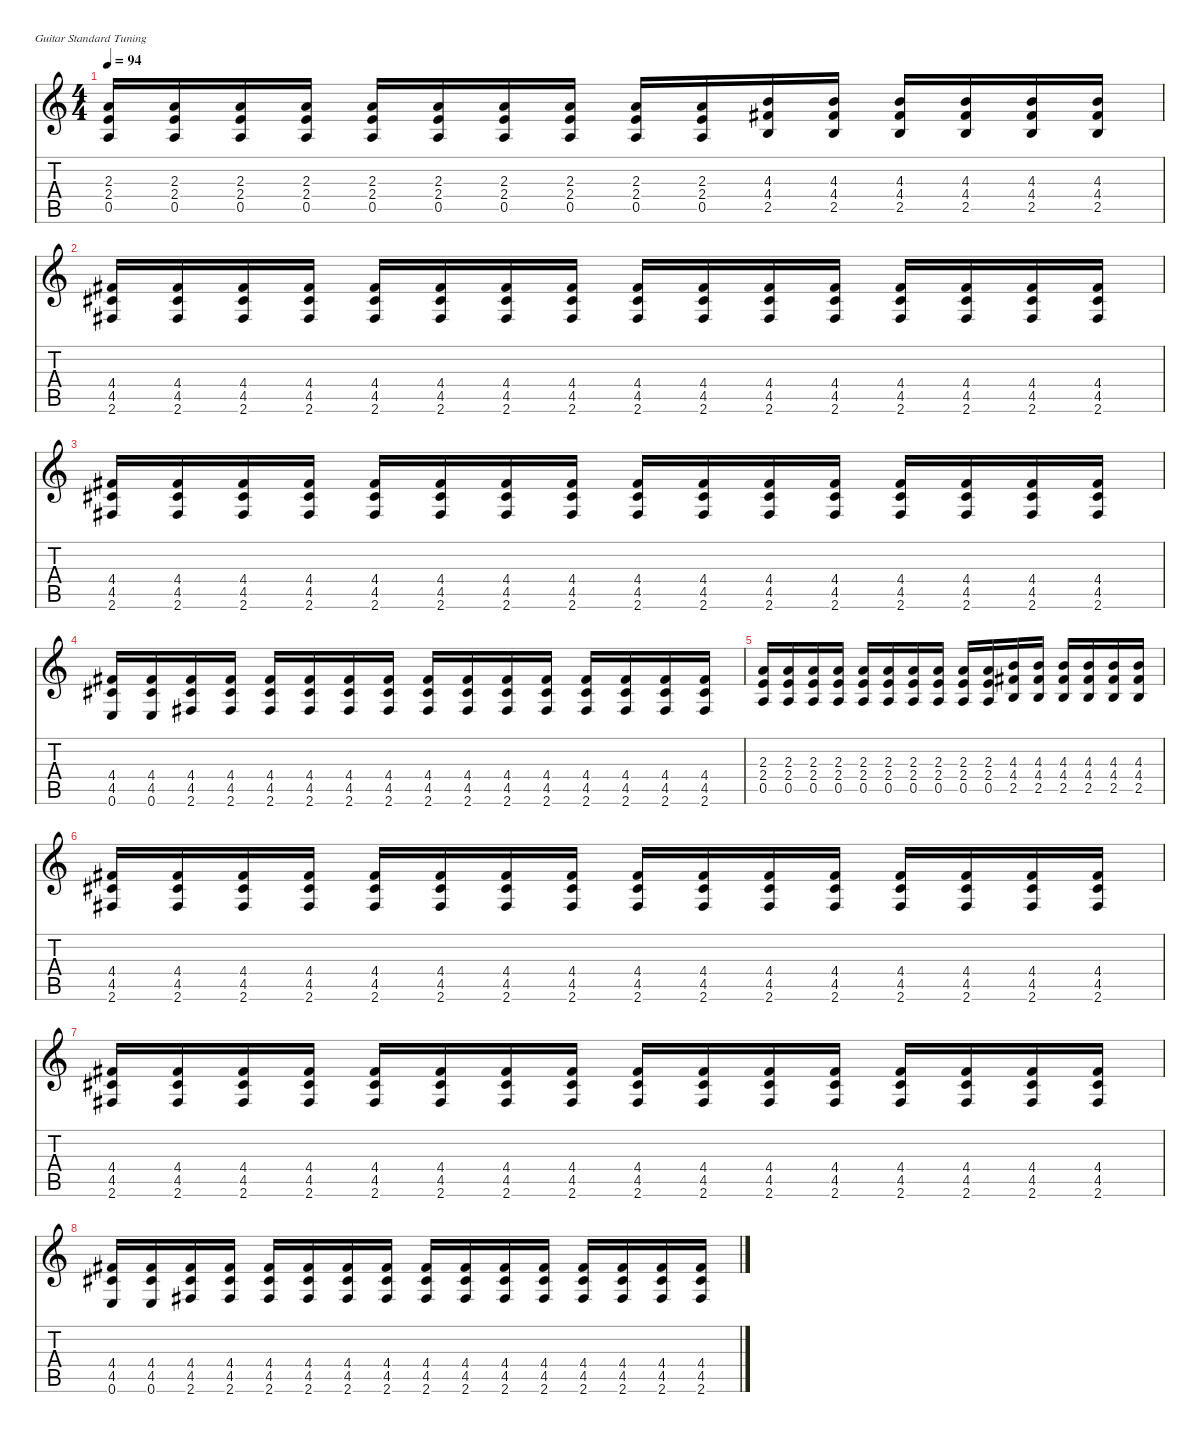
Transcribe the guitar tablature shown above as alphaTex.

\defaultSystemsLayout 4
\hideDynamics
\bracketExtendMode nobrackets
\singleTrackTrackNamePolicy hidden
\multiTrackTrackNamePolicy hidden
\otherSystemsTrackNameOrientation horizontal
\track ("guitar 1" "dist.guit.") {instrument distortionguitar}
\staff {score tabs}
\tuning (E4 B3 G3 D3 A2 E2)
\ts (4 4)
\tempo 94
\clef g2
\ks c
(2.3 2.4 0.5).16{dy f beam Up} (2.3 2.4 0.5).16{dy mp beam Up} (2.3 2.4 0.5).16{dy mf beam Up} (2.3 2.4 0.5).16{dy mp beam Up} (2.3 2.4 0.5).16{dy mf beam Up} (2.3 2.4 0.5).16{dy mp beam Up} (2.3 2.4 0.5).16{dy mf beam Up} (2.3 2.4 0.5).16{dy mp beam Up} (2.3 2.4 0.5).16{dy mf beam Up} (2.3 2.4 0.5).16{dy mp beam Up} (4.3 4.4{acc #} 2.5).16{dy f beam Up} (4.3 4.4{acc #} 2.5).16{beam Up} (4.3 4.4{acc #} 2.5).16{beam Up} (4.3 4.4{acc #} 2.5).16{beam Up} (4.3 4.4{acc #} 2.5).16{beam Up} (4.3 4.4{acc #} 2.5).16{beam Up} |
(4.4{acc #} 4.5{acc #} 2.6{acc #}).16{beam Up} (4.4{acc #} 4.5{acc #} 2.6{acc #}).16{dy mp beam Up} (4.4{acc #} 4.5{acc #} 2.6{acc #}).16{dy mf beam Up} (4.4{acc #} 4.5{acc #} 2.6{acc #}).16{dy mp beam Up} (4.4{acc #} 4.5{acc #} 2.6{acc #}).16{dy mf beam Up} (4.4{acc #} 4.5{acc #} 2.6{acc #}).16{dy mp beam Up} (4.4{acc #} 4.5{acc #} 2.6{acc #}).16{dy mf beam Up} (4.4{acc #} 4.5{acc #} 2.6{acc #}).16{dy mp beam Up} (4.4{acc #} 4.5{acc #} 2.6{acc #}).16{dy mf beam Up} (4.4{acc #} 4.5{acc #} 2.6{acc #}).16{dy mp beam Up} (4.4{acc #} 4.5{acc #} 2.6{acc #}).16{dy f beam Up} (4.4{acc #} 4.5{acc #} 2.6{acc #}).16{dy mp beam Up} (4.4{acc #} 4.5{acc #} 2.6{acc #}).16{dy mf beam Up} (4.4{acc #} 4.5{acc #} 2.6{acc #}).16{dy mp beam Up} (4.4{acc #} 4.5{acc #} 2.6{acc #}).16{dy mf beam Up} (4.4{acc #} 4.5{acc #} 2.6{acc #}).16{beam Up} |
(4.4{acc #} 4.5{acc #} 2.6{acc #}).16{dy f beam Up} (4.4{acc #} 4.5{acc #} 2.6{acc #}).16{dy mp beam Up} (4.4{acc #} 4.5{acc #} 2.6{acc #}).16{dy mf beam Up} (4.4{acc #} 4.5{acc #} 2.6{acc #}).16{dy mp beam Up} (4.4{acc #} 4.5{acc #} 2.6{acc #}).16{dy mf beam Up} (4.4{acc #} 4.5{acc #} 2.6{acc #}).16{dy mp beam Up} (4.4{acc #} 4.5{acc #} 2.6{acc #}).16{dy mf beam Up} (4.4{acc #} 4.5{acc #} 2.6{acc #}).16{dy mp beam Up} (4.4{acc #} 4.5{acc #} 2.6{acc #}).16{dy mf beam Up} (4.4{acc #} 4.5{acc #} 2.6{acc #}).16{dy mp beam Up} (4.4{acc #} 4.5{acc #} 2.6{acc #}).16{dy f beam Up} (4.4{acc #} 4.5{acc #} 2.6{acc #}).16{dy mp beam Up} (4.4{acc #} 4.5{acc #} 2.6{acc #}).16{dy mf beam Up} (4.4{acc #} 4.5{acc #} 2.6{acc #}).16{dy mp beam Up} (4.4{acc #} 4.5{acc #} 2.6{acc #}).16{dy mf beam Up} (4.4{acc #} 4.5{acc #} 2.6{acc #}).16{beam Up} |
(4.4{acc #} 4.5{acc #} 0.6).16{dy f beam Up} (4.4{acc #} 4.5{acc #} 0.6).16{dy mp beam Up} (4.4{acc #} 4.5{acc #} 2.6{acc #}).16{dy mf beam Up} (4.4{acc #} 4.5{acc #} 2.6{acc #}).16{dy mp beam Up} (4.4{acc #} 4.5{acc #} 2.6{acc #}).16{dy mf beam Up} (4.4{acc #} 4.5{acc #} 2.6{acc #}).16{dy mp beam Up} (4.4{acc #} 4.5{acc #} 2.6{acc #}).16{dy mf beam Up} (4.4{acc #} 4.5{acc #} 2.6{acc #}).16{dy mp beam Up} (4.4{acc #} 4.5{acc #} 2.6{acc #}).16{dy mf beam Up} (4.4{acc #} 4.5{acc #} 2.6{acc #}).16{dy mp beam Up} (4.4{acc #} 4.5{acc #} 2.6{acc #}).16{dy f beam Up} (4.4{acc #} 4.5{acc #} 2.6{acc #}).16{dy mp beam Up} (4.4{acc #} 4.5{acc #} 2.6{acc #}).16{dy mf beam Up} (4.4{acc #} 4.5{acc #} 2.6{acc #}).16{dy mp beam Up} (4.4{acc #} 4.5{acc #} 2.6{acc #}).16{dy mf beam Up} (4.4{acc #} 4.5{acc #} 2.6{acc #}).16{beam Up} |
(2.3 2.4 0.5).16{dy f beam Up} (2.3 2.4 0.5).16{dy mp beam Up} (2.3 2.4 0.5).16{dy mf beam Up} (2.3 2.4 0.5).16{dy mp beam Up} (2.3 2.4 0.5).16{dy mf beam Up} (2.3 2.4 0.5).16{dy mp beam Up} (2.3 2.4 0.5).16{dy mf beam Up} (2.3 2.4 0.5).16{dy mp beam Up} (2.3 2.4 0.5).16{dy mf beam Up} (2.3 2.4 0.5).16{dy mp beam Up} (4.3 4.4{acc #} 2.5).16{dy f beam Up} (4.3 4.4{acc #} 2.5).16{beam Up} (4.3 4.4{acc #} 2.5).16{beam Up} (4.3 4.4{acc #} 2.5).16{beam Up} (4.3 4.4{acc #} 2.5).16{beam Up} (4.3 4.4{acc #} 2.5).16{beam Up} |
(4.4{acc #} 4.5{acc #} 2.6{acc #}).16{beam Up} (4.4{acc #} 4.5{acc #} 2.6{acc #}).16{dy mp beam Up} (4.4{acc #} 4.5{acc #} 2.6{acc #}).16{dy mf beam Up} (4.4{acc #} 4.5{acc #} 2.6{acc #}).16{dy mp beam Up} (4.4{acc #} 4.5{acc #} 2.6{acc #}).16{dy mf beam Up} (4.4{acc #} 4.5{acc #} 2.6{acc #}).16{dy mp beam Up} (4.4{acc #} 4.5{acc #} 2.6{acc #}).16{dy mf beam Up} (4.4{acc #} 4.5{acc #} 2.6{acc #}).16{dy mp beam Up} (4.4{acc #} 4.5{acc #} 2.6{acc #}).16{dy mf beam Up} (4.4{acc #} 4.5{acc #} 2.6{acc #}).16{dy mp beam Up} (4.4{acc #} 4.5{acc #} 2.6{acc #}).16{dy f beam Up} (4.4{acc #} 4.5{acc #} 2.6{acc #}).16{dy mp beam Up} (4.4{acc #} 4.5{acc #} 2.6{acc #}).16{dy mf beam Up} (4.4{acc #} 4.5{acc #} 2.6{acc #}).16{dy mp beam Up} (4.4{acc #} 4.5{acc #} 2.6{acc #}).16{dy mf beam Up} (4.4{acc #} 4.5{acc #} 2.6{acc #}).16{beam Up} |
(4.4{acc #} 4.5{acc #} 2.6{acc #}).16{dy f beam Up} (4.4{acc #} 4.5{acc #} 2.6{acc #}).16{dy mp beam Up} (4.4{acc #} 4.5{acc #} 2.6{acc #}).16{dy mf beam Up} (4.4{acc #} 4.5{acc #} 2.6{acc #}).16{dy mp beam Up} (4.4{acc #} 4.5{acc #} 2.6{acc #}).16{dy mf beam Up} (4.4{acc #} 4.5{acc #} 2.6{acc #}).16{dy mp beam Up} (4.4{acc #} 4.5{acc #} 2.6{acc #}).16{dy mf beam Up} (4.4{acc #} 4.5{acc #} 2.6{acc #}).16{dy mp beam Up} (4.4{acc #} 4.5{acc #} 2.6{acc #}).16{dy mf beam Up} (4.4{acc #} 4.5{acc #} 2.6{acc #}).16{dy mp beam Up} (4.4{acc #} 4.5{acc #} 2.6{acc #}).16{dy f beam Up} (4.4{acc #} 4.5{acc #} 2.6{acc #}).16{dy mp beam Up} (4.4{acc #} 4.5{acc #} 2.6{acc #}).16{dy mf beam Up} (4.4{acc #} 4.5{acc #} 2.6{acc #}).16{dy mp beam Up} (4.4{acc #} 4.5{acc #} 2.6{acc #}).16{dy mf beam Up} (4.4{acc #} 4.5{acc #} 2.6{acc #}).16{beam Up} |
(4.4{acc #} 4.5{acc #} 0.6).16{dy f beam Up} (4.4{acc #} 4.5{acc #} 0.6).16{dy mp beam Up} (4.4{acc #} 4.5{acc #} 2.6{acc #}).16{dy mf beam Up} (4.4{acc #} 4.5{acc #} 2.6{acc #}).16{dy mp beam Up} (4.4{acc #} 4.5{acc #} 2.6{acc #}).16{dy mf beam Up} (4.4{acc #} 4.5{acc #} 2.6{acc #}).16{dy mp beam Up} (4.4{acc #} 4.5{acc #} 2.6{acc #}).16{dy mf beam Up} (4.4{acc #} 4.5{acc #} 2.6{acc #}).16{dy mp beam Up} (4.4{acc #} 4.5{acc #} 2.6{acc #}).16{dy mf beam Up} (4.4{acc #} 4.5{acc #} 2.6{acc #}).16{dy mp beam Up} (4.4{acc #} 4.5{acc #} 2.6{acc #}).16{dy f beam Up} (4.4{acc #} 4.5{acc #} 2.6{acc #}).16{dy mp beam Up} (4.4{acc #} 4.5{acc #} 2.6{acc #}).16{dy mf beam Up} (4.4{acc #} 4.5{acc #} 2.6{acc #}).16{dy mp beam Up} (4.4{acc #} 4.5{acc #} 2.6{acc #}).16{dy mf beam Up} (4.4{acc #} 4.5{acc #} 2.6{acc #}).16{beam Up}
